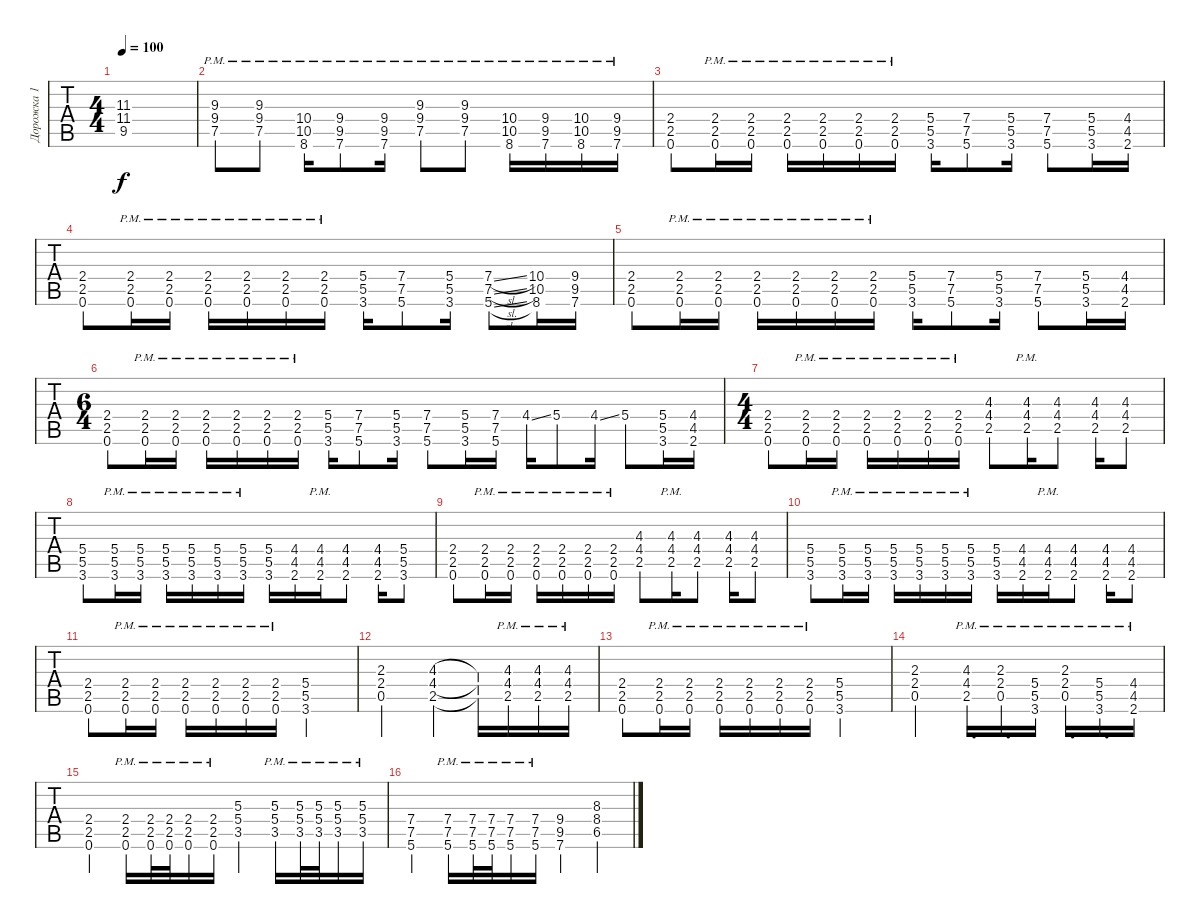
\track ("Дорожка 1" "Дорожка 1") {instrument distortionguitar}
\staff {tabs}
\tuning (E4 B3 G3 D3 A2 E2) {hide}
\ts (4 4)
\tempo 100
\clef g2
\ks c
(11.3 11.4 9.5).1{dy f} |
(9.3{pm} 9.4{pm} 7.5{pm}).8 (9.3{pm} 9.4{pm} 7.5{pm}).8 (10.4{pm} 10.5{pm} 8.6{pm}).16 (9.4{pm} 9.5{pm} 7.6{pm}).8 (9.4{pm} 9.5{pm} 7.6{pm}).16 (9.3{pm} 9.4{pm} 7.5{pm}).8 (9.3{pm} 9.4{pm} 7.5{pm}).8 (10.4{pm} 10.5{pm} 8.6{pm}).16 (9.4{pm} 9.5{pm} 7.6{pm}).16 (10.4{pm} 10.5{pm} 8.6{pm}).16 (9.4{pm} 9.5{pm} 7.6{pm}).16 |
(2.4 2.5 0.6).8 (2.4{pm} 2.5{pm} 0.6{pm}).16 (2.4{pm} 2.5{pm} 0.6{pm}).16 (2.4{pm} 2.5{pm} 0.6{pm}).16 (2.4{pm} 2.5{pm} 0.6{pm}).16 (2.4{pm} 2.5{pm} 0.6{pm}).16 (2.4{pm} 2.5{pm} 0.6{pm}).16 (5.4 5.5 3.6).16 (7.4 7.5 5.6).8 (5.4 5.5 3.6).16 (7.4 7.5 5.6).8 (5.4 5.5 3.6).16 (4.4 4.5 2.6).16 |
(2.4 2.5 0.6).8 (2.4{pm} 2.5{pm} 0.6{pm}).16 (2.4{pm} 2.5{pm} 0.6{pm}).16 (2.4{pm} 2.5{pm} 0.6{pm}).16 (2.4{pm} 2.5{pm} 0.6{pm}).16 (2.4{pm} 2.5{pm} 0.6{pm}).16 (2.4{pm} 2.5{pm} 0.6{pm}).16 (5.4 5.5 3.6).16 (7.4 7.5 5.6).8 (5.4 5.5 3.6).16 (7.4{sl} 7.5{sl} 5.6{sl}).8 (10.4 10.5 8.6).16 (9.4 9.5 7.6).16 |
(2.4 2.5 0.6).8 (2.4{pm} 2.5{pm} 0.6{pm}).16 (2.4{pm} 2.5{pm} 0.6{pm}).16 (2.4{pm} 2.5{pm} 0.6{pm}).16 (2.4{pm} 2.5{pm} 0.6{pm}).16 (2.4{pm} 2.5{pm} 0.6{pm}).16 (2.4{pm} 2.5{pm} 0.6{pm}).16 (5.4 5.5 3.6).16 (7.4 7.5 5.6).8 (5.4 5.5 3.6).16 (7.4 7.5 5.6).8 (5.4 5.5 3.6).16 (4.4 4.5 2.6).16 |
\ts (6 4)
(2.4 2.5 0.6).8 (2.4{pm} 2.5{pm} 0.6{pm}).16 (2.4{pm} 2.5{pm} 0.6{pm}).16 (2.4{pm} 2.5{pm} 0.6{pm}).16 (2.4{pm} 2.5{pm} 0.6{pm}).16 (2.4{pm} 2.5{pm} 0.6{pm}).16 (2.4{pm} 2.5{pm} 0.6{pm}).16 (5.4 5.5 3.6).16 (7.4 7.5 5.6).8 (5.4 5.5 3.6).16 (7.4 7.5 5.6).8 (5.4 5.5 3.6).16 (7.4 7.5 5.6).16 4.4{ss}.16 5.4{st}.8 4.4{ss}.16 5.4{st}.8 (5.4 5.5 3.6).16 (4.4 4.5 2.6).16 |
\ts (4 4)
(2.4 2.5 0.6).8 (2.4{pm} 2.5{pm} 0.6{pm}).16 (2.4{pm} 2.5{pm} 0.6{pm}).16 (2.4{pm} 2.5{pm} 0.6{pm}).16 (2.4{pm} 2.5{pm} 0.6{pm}).16 (2.4{pm} 2.5{pm} 0.6{pm}).16 (2.4{pm} 2.5{pm} 0.6{pm}).16 (4.3 4.4 2.5).8 (4.3{pm} 4.4{pm} 2.5{pm}).16 (4.3 4.4 2.5).8 (4.3 4.4 2.5).16 (4.3 4.4 2.5).8 |
(5.4 5.5 3.6).8 (5.4{pm} 5.5{pm} 3.6{pm}).16 (5.4{pm} 5.5{pm} 3.6{pm}).16 (5.4{pm} 5.5{pm} 3.6{pm}).16 (5.4{pm} 5.5{pm} 3.6{pm}).16 (5.4{pm} 5.5{pm} 3.6{pm}).16 (5.4{pm} 5.5{pm} 3.6{pm}).16 (5.4 5.5 3.6).16 (4.4 4.5 2.6).16 (4.4{pm} 4.5{pm st} 2.6{pm st}).16 (4.4 4.5 2.6).8 (4.4 4.5 2.6).16 (5.4 5.5 3.6).8 |
(2.4 2.5 0.6).8 (2.4{pm} 2.5{pm} 0.6{pm}).16 (2.4{pm} 2.5{pm} 0.6{pm}).16 (2.4{pm} 2.5{pm} 0.6{pm}).16 (2.4{pm} 2.5{pm} 0.6{pm}).16 (2.4{pm} 2.5{pm} 0.6{pm}).16 (2.4{pm} 2.5{pm} 0.6{pm}).16 (4.3 4.4 2.5).8 (4.3{pm} 4.4{pm} 2.5{pm}).16 (4.3 4.4 2.5).8 (4.3 4.4 2.5).16 (4.3 4.4 2.5).8 |
(5.4 5.5 3.6).8 (5.4{pm} 5.5{pm} 3.6{pm}).16 (5.4{pm} 5.5{pm} 3.6{pm}).16 (5.4{pm} 5.5{pm} 3.6{pm}).16 (5.4{pm} 5.5{pm} 3.6{pm}).16 (5.4{pm} 5.5{pm} 3.6{pm}).16 (5.4{pm} 5.5{pm} 3.6{pm}).16 (5.4 5.5 3.6).16 (4.4 4.5 2.6).16 (4.4{pm} 4.5{pm st} 2.6{pm st}).16 (4.4 4.5 2.6).8 (4.4 4.5 2.6).16 (4.4 4.5 2.6).8 |
(2.4 2.5 0.6).8 (2.4{pm} 2.5{pm} 0.6{pm}).16 (2.4{pm} 2.5{pm} 0.6{pm}).16 (2.4{pm} 2.5{pm} 0.6{pm}).16 (2.4{pm} 2.5{pm} 0.6{pm}).16 (2.4{pm} 2.5{pm} 0.6{pm}).16 (2.4{pm} 2.5{pm} 0.6{pm}).16 (5.4 5.5 3.6).2 |
(2.3 2.4 0.5).2 (4.3 4.4 2.5).4 (4.3{t} 4.4{t} 2.5{t}).16 (4.3{pm} 4.4{pm} 2.5{pm}).16 (4.3{pm} 4.4{pm} 2.5{pm}).16 (4.3{pm} 4.4{pm} 2.5{pm}).16 |
(2.4 2.5 0.6).8 (2.4{pm} 2.5{pm} 0.6{pm}).16 (2.4{pm} 2.5{pm} 0.6{pm}).16 (2.4{pm} 2.5{pm} 0.6{pm}).16 (2.4{pm} 2.5{pm} 0.6{pm}).16 (2.4{pm} 2.5{pm} 0.6{pm}).16 (2.4{pm} 2.5{pm} 0.6{pm}).16 (5.4 5.5 3.6).2 |
(2.3 2.4 0.5).2 (4.3{pm} 4.4{pm} 2.5{pm}).16{d} (2.3{pm} 2.4{pm} 0.5{pm}).16{d} (5.4{pm} 5.5{pm} 3.6{pm}).16 (2.3{pm} 2.4{pm} 0.5{pm}).16{d} (5.4{pm} 5.5{pm} 3.6{pm}).16{d} (4.4{pm} 4.5{pm} 2.6{pm}).16 |
(2.4 2.5 0.6).4 (2.4{pm} 2.5{pm} 0.6{pm}).16 (2.4{pm} 2.5{pm} 0.6{pm}).32 (2.4{pm} 2.5{pm} 0.6{pm}).32 (2.4{pm} 2.5{pm} 0.6{pm}).16 (2.4{pm} 2.5{pm} 0.6{pm}).16 (5.3 5.4 3.5).4 (5.3{pm} 5.4{pm} 3.5{pm}).16 (5.3{pm} 5.4{pm} 3.5{pm}).32 (5.3{pm} 5.4{pm} 3.5{pm}).32 (5.3{pm} 5.4{pm} 3.5{pm}).16 (5.3{pm} 5.4{pm} 3.5{pm}).16 |
(7.4 7.5 5.6).4 (7.4{pm} 7.5{pm} 5.6{pm}).16 (7.4{pm} 7.5{pm} 5.6{pm}).32 (7.4{pm} 7.5{pm} 5.6{pm}).32 (7.4{pm} 7.5{pm} 5.6{pm}).16 (7.4{pm} 7.5{pm} 5.6{pm}).16 (9.4 9.5 7.6).4 (8.3 8.4 6.5).4
